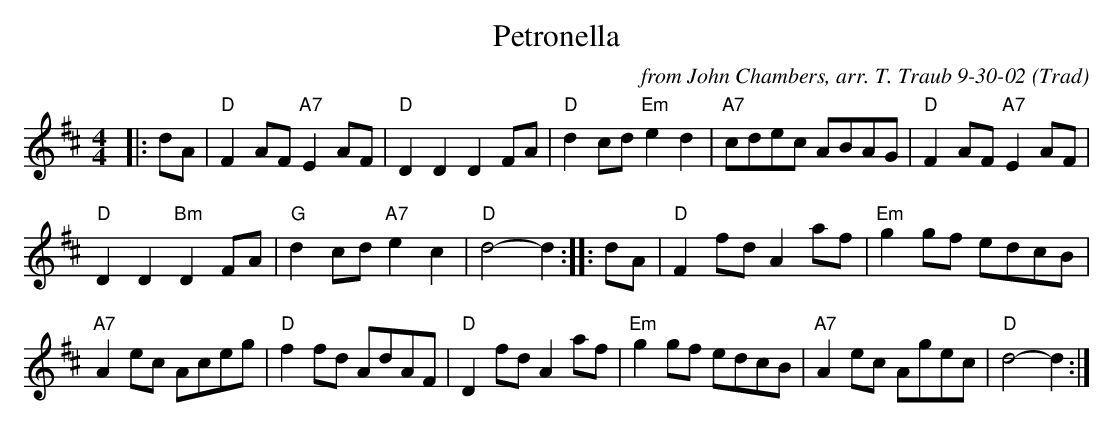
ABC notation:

X:1
T: Petronella
O: Trad
C: from John Chambers, arr. T. Traub 9-30-02
M: 4/4
K: D
|: dA | "D"F2AF "A7"E2AF | "D"D2D2 D2FA | "D" d2cd "Em"e2d2 | "A7"cdec ABAG |"D"F2AF "A7"E2AF|
"D"D2D2 "Bm" D2FA | "G" d2cd "A7"e2c2 | "D"d4- d2 :||: dA| "D"F2fd A2af | "Em"g2gf edcB |
"A7"A2ec Aceg | "D"f2fd AdAF | "D"D2fd A2af | "Em"g2gf edcB | "A7"A2ec Agec | "D"d4- d2:|
